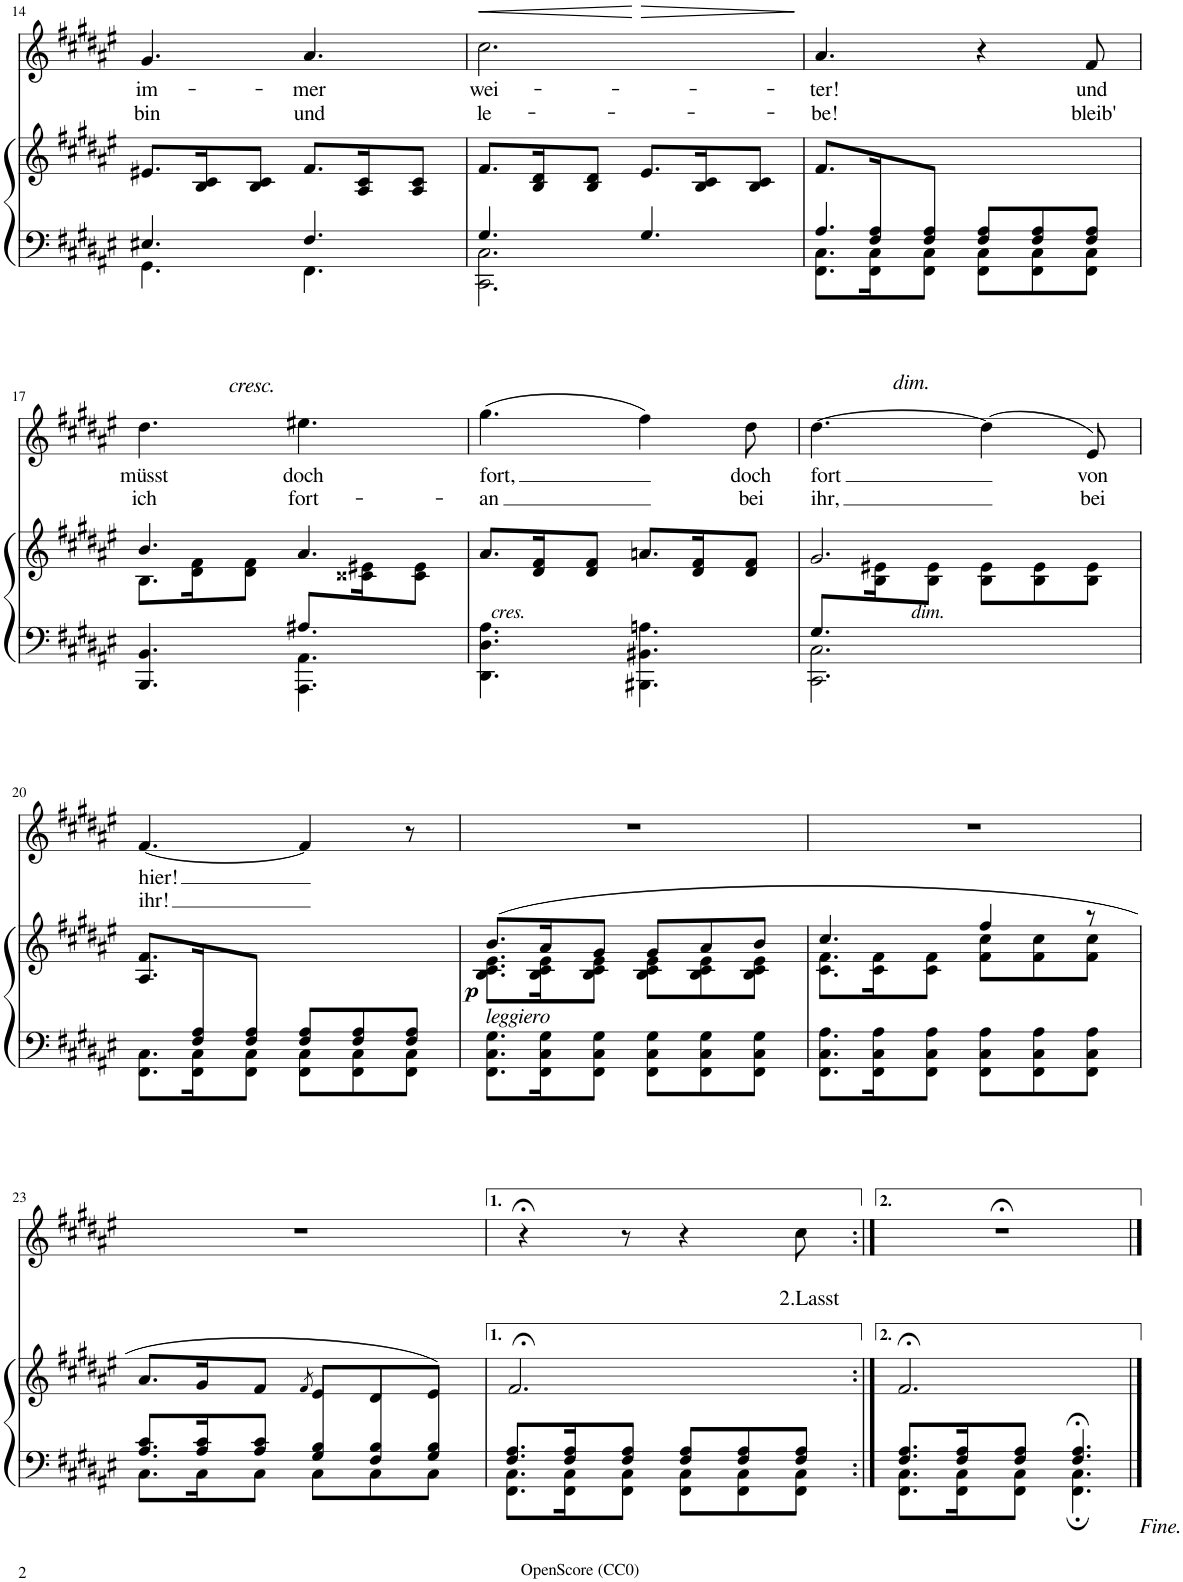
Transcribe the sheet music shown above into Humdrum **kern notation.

**kern	**kern	**dynam	**kern	**text	**text	**dynam
*part2	*part2	*part2	*part1	*part1	*part1	*part1
*staff3	*staff2	*staff2/3	*staff1	*staff1	*staff1	*staff1
*I"Piano	*	*	*I"Stimme Voice	*	*	*
*I'Pno	*	*	*	*	*	*
!!LO:PB:g=z
*clefF4	*clefG2	*	*clefG2	*	*	*
*k[f#c#g#d#a#e#]	*k[f#c#g#d#a#e#]	*	*k[f#c#g#d#a#e#]	*	*	*
*M6/8	*M6/8	*	*M6/8	*	*	*
=14	=14	=14	=14	=14	=14	=14
*^	*	*	*	*	*	*
!	!	!	!	!	!LO:LY:b	!LO:LY:b	!
8.E#X/	4.GG#\	8.e#X/L	.	4.g#/	im-	bin	.
16ryy	.	16B/ 16c#/K	.	.	.	.	.
8ryy	.	8B/ 8c#/J	.	.	.	.	.
!	!	!	!	!	!LO:LY:b	!LO:LY:b	!
8.F#/	4.FF#\	8.f#/L	.	4.a#/	-mer	und	.
16ryy	.	16A#/ 16c#/K	.	.	.	.	.
8ryy	.	8A#/ 8c#/J	.	.	.	.	.
=15	=15	=15	=15	=15	=15	=15	=15
!	!	!	!	!	!LO:LY:b	!LO:LY:b	!LO:HP:b
*	*	*	*	*^	*	*	*
8.G#/	2.CC#\ 2.C#\	8.f#/L	.	2.cc#\	4ryy	wei-	le-	<
16ryy	.	16B/ 16d#/K	.	.	.	.	.	.
8ryy	.	8B/ 8d#/J	.	.	8ryy	.	.	.
8.G#/	.	8.e#/L	.	.	4ryy	.	.	[
16ryy	.	16B/ 16c#/K	.	.	.	.	.	.
8ryy	.	8B/ 8c#/J	.	.	8ryy	.	.	.
=16	=16	=16	=16	=16	=16	=16	=16	=16
*	*^	*	*	*	*	*	*	*
!	!	!	!	!	!	!	!LO:LY:b	!LO:LY:b	!
*	*	*	*	*	*v	*v	*	*	*
8.ryy	8.A#/	8.FF#\ 8.C#\L	8.f#/L	.	4.a#/	-ter!	-be!	.
16F#/ 16A#/K	16ryy	16FF#\ 16C#\K	2ryy	.	.	.	.	.
8F#/ 8A#/J	8ryy	8FF#\ 8C#\J	.	.	.	.	.	.
8F#/ 8A#/L	4.ryy	8FF#\ 8C#\L	.	.	4r	.	.	.
8F#/ 8A#/	.	8FF#\ 8C#\	.	.	.	.	.	.
!	!	!	!	!	!	!LO:LY:b	!LO:LY:b	!
8F#/ 8A#/J	.	8FF#\ 8C#\J	.	.	8f#/	und	bleib'	.
.	.	.	16ryy	.	.	.	.	.
*	*v	*v	*	*	*	*	*	*
!!LO:LB:g=z
=17	=17	=17	=17	=17	=17	=17	=17
*	*	*^	*	*	*	*	*
!	!	!	!	!	!	!LO:LY:b	!LO:LY:b	!
4.ryy	4.BBB/ 4.BB/	4.b/	8.B\L	.	4.dd#\	müsst	ich	.
.	.	.	16d#\ 16f#\K	.	.	.	.	.
.	.	.	8d#\ 8f#\J	.	.	.	.	.
!	!	!	!	!	!LO:TX:a:i:t=cresc.	!	!	!
!	!	!	!	!	!	!LO:LY:b	!LO:LY:b	!
8.A#X/L	4.AAA#\ 4.AA#\	4.a#/	8.ryy	.	4.ee#X\	doch	fort-	.
8.ryy	.	.	16c##X\ 16e#X\K	.	.	.	.	.
.	.	.	8c##\ 8e#\J	.	.	.	.	.
=18	=18	=18	=18	=18	=18	=18	=18	=18
!	!	!	!	!	!	!LO:LY:b	!LO:LY:b	!
*	*	*v	*v	*	*	*	*	*
8.A#\	4.DD#\ 4.D#\	8.a#/L	.	(4.gg#\	fort,	-an	.
!	!	!LO:TX:b:i:t=cres.	!	!	!	!	!
8.ryy	.	16d#/ 16f#/K	.	.	.	.	.
.	.	8d#/ 8f#/J	.	.	.	.	.
8.An\	4.BBB#X\ 4.BB#X\	8.an/L	.	4ff#\)	.	.	.
8.ryy	.	16d#/ 16f#/K	.	.	.	.	.
!	!	!	!	!	!LO:LY:b	!LO:LY:b	!
.	.	8d#/ 8f#/J	.	8dd#\	doch	bei	.
=19	=19	=19	=19	=19	=19	=19	=19
*	*	*^	*	*	*	*	*
!	!	!LO:TX:b:i:t=dim.	!	!	!	!	!	!
!	!	!	!	!	!	!LO:LY:b	!LO:LY:b	!
8.G#/L	2.CC#\ 2.C#\	2.g#/	8.ryy	.	[4.dd#\	fort	ihr,	.
2ryy	.	.	16B\ 16e#X\K	.	.	.	.	.
.	.	.	8B\ 8e#\J	.	.	.	.	.
!	!	!	!	!	!LO:TX:a:i:t=dim.	!	!	!
.	.	.	8B\ 8e#\L	.	(4dd#\]	.	.	.
.	.	.	8B\ 8e#\	.	.	.	.	.
!	!	!	!	!	!	!LO:LY:b	!LO:LY:b	!
.	.	.	8B\ 8e#\J	.	8e#/)	von	bei	.
16ryy	.	.	.	.	.	.	.	.
*	*	*v	*v	*	*	*	*	*
!!LO:LB:g=z
=20	=20	=20	=20	=20	=20	=20	=20
!	!	!	!	!	!LO:LY:b	!LO:LY:b	!
8.ryy	8.FF#\ 8.C#\L	8.A#/ 8.f#/L	.	[4.f#/	hier!	ihr!	.
16F#/ 16A#/K	16FF#\ 16C#\K	2ryy	.	.	.	.	.
8F#/ 8A#/J	8FF#\ 8C#\J	.	.	.	.	.	.
8F#/ 8A#/L	8FF#\ 8C#\L	.	.	4f#/]	.	.	.
8F#/ 8A#/	8FF#\ 8C#\	.	.	.	.	.	.
8F#/ 8A#/J	8FF#\ 8C#\J	.	.	8r	.	.	.
.	.	16ryy	.	.	.	.	.
*v	*v	*	*	*	*	*	*
=21	=21	=21	=21	=21	=21	=21
*	*^	*	*	*	*	*
!	!LO:TX:b:i:t=leggiero	!	!	!	!	!	!
!	!	!	!LO:DY:b	!	!	!	!
8.FF#\ 8.C#\ 8.G#\L	(8.b/L	8.B\ 8.c#\ 8.e#\L	p	2.r	.	.	.
16FF#\ 16C#\ 16G#\K	16a#/K	16B\ 16c#\ 16e#\K	.	.	.	.	.
8FF#\ 8C#\ 8G#\J	8g#/J	8B\ 8c#\ 8e#\J	.	.	.	.	.
8FF#\ 8C#\ 8G#\L	8g#/L	8B\ 8c#\ 8e#\L	.	.	.	.	.
8FF#\ 8C#\ 8G#\	8a#/	8B\ 8c#\ 8e#\	.	.	.	.	.
8FF#\ 8C#\ 8G#\J	8b/J	8B\ 8c#\ 8e#\J	.	.	.	.	.
=22	=22	=22	=22	=22	=22	=22	=22
8.FF#\ 8.C#\ 8.A#\L	4.cc#/	8.c#\ 8.f#\L	.	2.r	.	.	.
16FF#\ 16C#\ 16A#\K	.	16c#\ 16f#\K	.	.	.	.	.
8FF#\ 8C#\ 8A#\J	.	8c#\ 8f#\J	.	.	.	.	.
8FF#\ 8C#\ 8A#\L	4ff#/	8f#\ 8cc#\L	.	.	.	.	.
8FF#\ 8C#\ 8A#\	.	8f#\ 8cc#\	.	.	.	.	.
8FF#\ 8C#\ 8A#\J	8r	8f#\ 8cc#\J	.	.	.	.	.
*	*v	*v	*	*	*	*	*
!!LO:LB:g=z
=23	=23	=23	=23	=23	=23	=23
*^	*	*	*	*	*	*
8.A#/ 8.c#/L	8.C#\L	8.a#/L	.	2.r	.	.	.
16A#/ 16c#/K	16C#\K	16g#/K	.	.	.	.	.
8A#/ 8c#/J	8C#\J	8f#/J	.	.	.	.	.
.	.	8qf#/	.	.	.	.	.
8G#/ 8B/L	8C#\L	8e#/L	.	.	.	.	.
8F#/ 8B/	8C#\	8d#/	.	.	.	.	.
8G#/ 8B/J	8C#\J	8e#/J)	.	.	.	.	.
=24	=24	=24	=24	=24	=24	=24	=24
8.F#/ 8.A#/L	8.FF#\ 8.C#\L	2.f#;</	.	4r;<	.	.	.
16F#/ 16A#/K	16FF#\ 16C#\K	.	.	.	.	.	.
8F#/ 8A#/J	8FF#\ 8C#\J	.	.	8r	.	.	.
8F#/ 8A#/L	8FF#\ 8C#\L	.	.	4r	.	.	.
8F#/ 8A#/	8FF#\ 8C#\	.	.	.	.	.	.
!	!	!	!	!	!	!LO:LY:b	!
8F#/ 8A#/J	8FF#\ 8C#\J	.	.	8cc#\	.	2.Lasst	.
=25:|!	=25:|!	=25:|!	=25:|!	=25:|!	=25:|!	=25:|!	=25:|!
8.F#/ 8.A#/L	8.FF#\ 8.C#\L	2.f#;</	.	2.r;<	.	.	.
16F#/ 16A#/K	16FF#\ 16C#\K	.	.	.	.	.	.
8F#/ 8A#/J	8FF#\ 8C#\J	.	.	.	.	.	.
4.F#/;< 4.A#/;<	4.FF#\; 4.C#\;	.	.	.	.	.	.
*v	*v	*	*	*	*	*	*
==	==	==	==	==	==	==
*-	*-	*-	*-	*-	*-	*-
